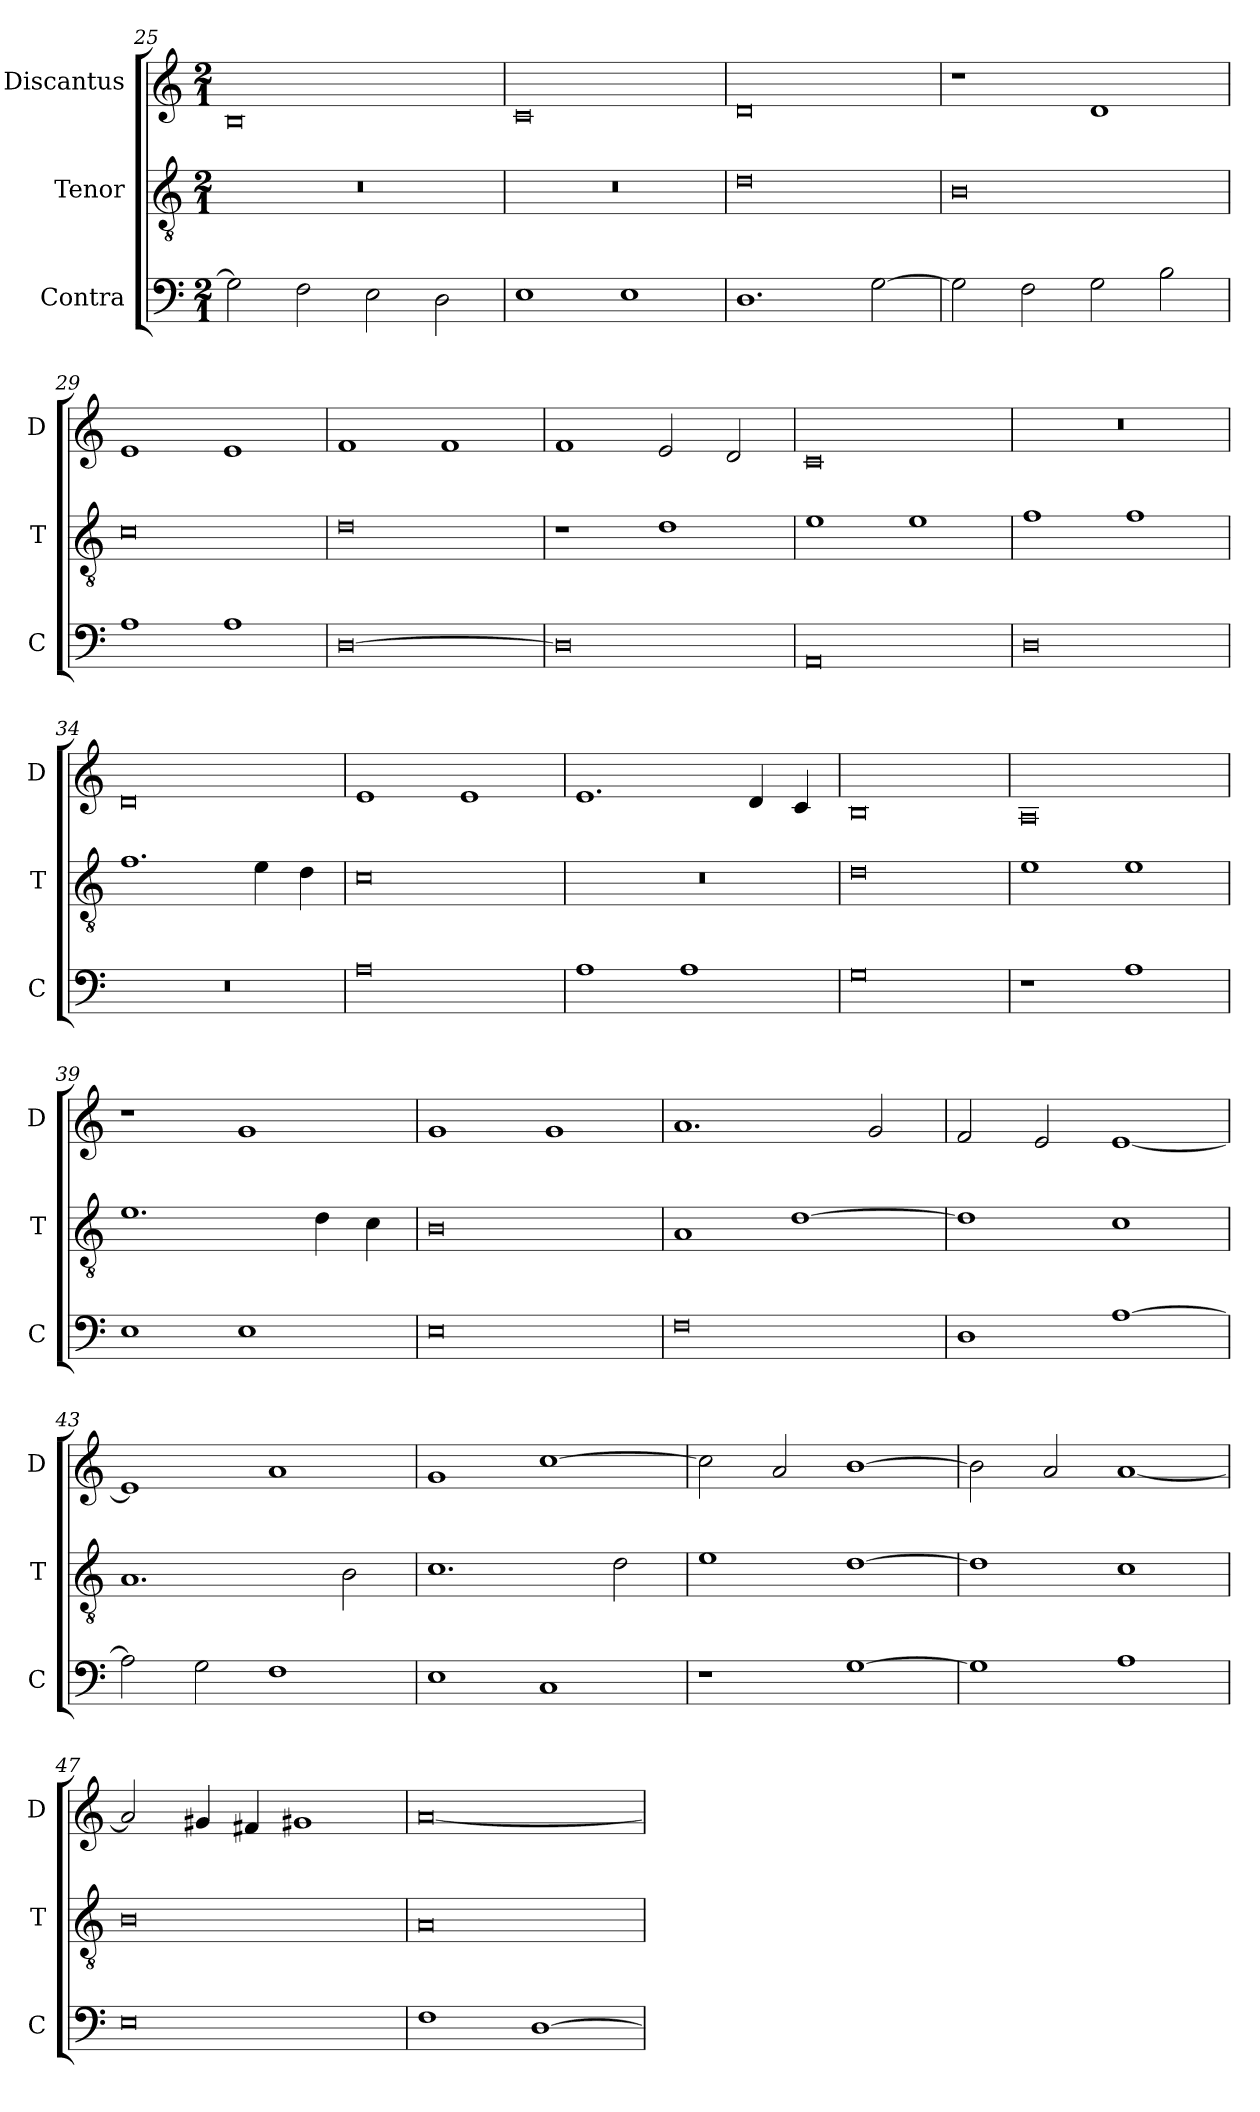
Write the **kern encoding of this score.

**kern	**kern	**kern
*part3	*part2	*part1
*staff3	*staff2	*staff1
*I"Contra	*I"Tenor	*I"Discantus
*I'C	*I'T	*I'D
*clefF4	*clefGv2	*clefG2
*k[]	*k[]	*k[]
*M2/1	*M2/1	*M2/1
=25	=25	=25
2G\]	0r	0B
2F\	.	.
2E\	.	.
2D\	.	.
=26	=26	=26
1E	0r	0c
1E	.	.
=27	=27	=27
1.D	0d	0d
[2G\	.	.
=28	=28	=28
2G\]	0B	1r
2F\	.	.
2G\	.	1d
2B\	.	.
=29	=29	=29
1A	0c	1e
1A	.	1e
=30	=30	=30
[0D	0d	1f
.	.	1f
=31	=31	=31
0D]	1r	1f
.	1d	2e/
.	.	2d/
=32	=32	=32
0AA	1e	0c
.	1e	.
=33	=33	=33
0D	1f	0r
.	1f	.
=34	=34	=34
0r	1.f	0d
.	4e\	.
.	4d\	.
=35	=35	=35
0A	0c	1e
.	.	1e
=36	=36	=36
1A	0r	1.e
1A	.	.
.	.	4d/
.	.	4c/
=37	=37	=37
0G	0d	0B
=38	=38	=38
1r	1e	0A
1A	1e	.
=39	=39	=39
1E	1.e	1r
1E	.	1g
.	4d\	.
.	4c\	.
=40	=40	=40
0E	0B	1g
.	.	1g
=41	=41	=41
0F	1A	1.a
.	[1d	.
.	.	2g/
=42	=42	=42
1D	1d]	2f/
.	.	2e/
[1A	1c	[1e
=43	=43	=43
2A\]	1.A	1e]
2G\	.	.
1F	.	1a
.	2B\	.
=44	=44	=44
1E	1.c	1g
1C	.	[1cc
.	2d\	.
=45	=45	=45
1r	1e	2cc\]
.	.	2a/
[1G	[1d	[1b
=46	=46	=46
1G]	1d]	2b\]
.	.	2a/
1A	1c	[1a
=47	=47	=47
0E	0B	2a/]
.	.	4g#X/
.	.	4f#X/
.	.	1g#X
=48	=48	=48
1F	0A	[0a
[1D	.	.
=	=	=
*-	*-	*-
